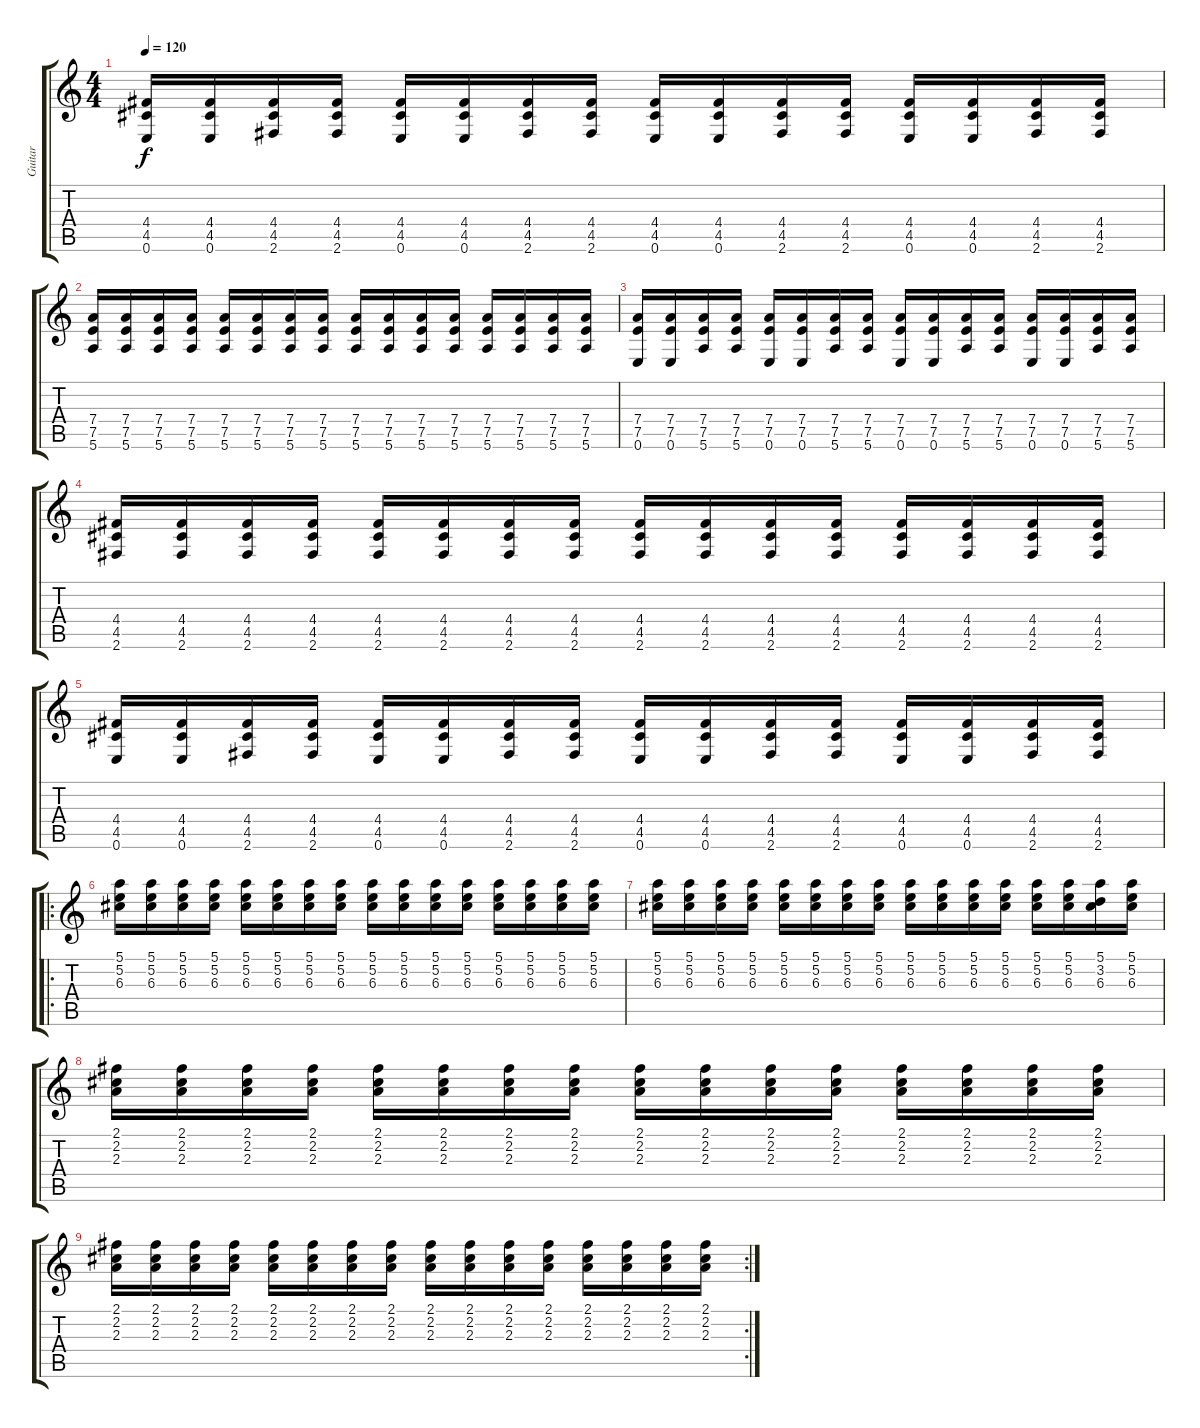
\track ("Guitar" "Guitar") {instrument overdrivenguitar}
\staff {score tabs}
\tuning (E4 B3 G3 D3 A2 E2) {hide}
\ts (4 4)
\tempo 120
\clef g2
\ks c
(4.4 4.5 0.6).16{dy f} (4.4 4.5 0.6).16 (4.4 4.5 2.6).16 (4.4 4.5 2.6).16 (4.4 4.5 0.6).16 (4.4 4.5 0.6).16 (4.4 4.5 2.6).16 (4.4 4.5 2.6).16 (4.4 4.5 0.6).16 (4.4 4.5 0.6).16 (4.4 4.5 2.6).16 (4.4 4.5 2.6).16 (4.4 4.5 0.6).16 (4.4 4.5 0.6).16 (4.4 4.5 2.6).16 (4.4 4.5 2.6).16 |
(7.4 7.5 5.6).16 (7.4 7.5 5.6).16 (7.4 7.5 5.6).16 (7.4 7.5 5.6).16 (7.4 7.5 5.6).16 (7.4 7.5 5.6).16 (7.4 7.5 5.6).16 (7.4 7.5 5.6).16 (7.4 7.5 5.6).16 (7.4 7.5 5.6).16 (7.4 7.5 5.6).16 (7.4 7.5 5.6).16 (7.4 7.5 5.6).16 (7.4 7.5 5.6).16 (7.4 7.5 5.6).16 (7.4 7.5 5.6).16 |
(7.4 7.5 0.6).16 (7.4 7.5 0.6).16 (7.4 7.5 5.6).16 (7.4 7.5 5.6).16 (7.4 7.5 0.6).16 (7.4 7.5 0.6).16 (7.4 7.5 5.6).16 (7.4 7.5 5.6).16 (7.4 7.5 0.6).16 (7.4 7.5 0.6).16 (7.4 7.5 5.6).16 (7.4 7.5 5.6).16 (7.4 7.5 0.6).16 (7.4 7.5 0.6).16 (7.4 7.5 5.6).16 (7.4 7.5 5.6).16 |
(4.4 4.5 2.6).16 (4.4 4.5 2.6).16 (4.4 4.5 2.6).16 (4.4 4.5 2.6).16 (4.4 4.5 2.6).16 (4.4 4.5 2.6).16 (4.4 4.5 2.6).16 (4.4 4.5 2.6).16 (4.4 4.5 2.6).16 (4.4 4.5 2.6).16 (4.4 4.5 2.6).16 (4.4 4.5 2.6).16 (4.4 4.5 2.6).16 (4.4 4.5 2.6).16 (4.4 4.5 2.6).16 (4.4 4.5 2.6).16 |
(4.4 4.5 0.6).16 (4.4 4.5 0.6).16 (4.4 4.5 2.6).16 (4.4 4.5 2.6).16 (4.4 4.5 0.6).16 (4.4 4.5 0.6).16 (4.4 4.5 2.6).16 (4.4 4.5 2.6).16 (4.4 4.5 0.6).16 (4.4 4.5 0.6).16 (4.4 4.5 2.6).16 (4.4 4.5 2.6).16 (4.4 4.5 0.6).16 (4.4 4.5 0.6).16 (4.4 4.5 2.6).16 (4.4 4.5 2.6).16 |
\ro
(5.1 5.2 6.3).16 (5.1 5.2 6.3).16 (5.1 5.2 6.3).16 (5.1 5.2 6.3).16 (5.1 5.2 6.3).16 (5.1 5.2 6.3).16 (5.1 5.2 6.3).16 (5.1 5.2 6.3).16 (5.1 5.2 6.3).16 (5.1 5.2 6.3).16 (5.1 5.2 6.3).16 (5.1 5.2 6.3).16 (5.1 5.2 6.3).16 (5.1 5.2 6.3).16 (5.1 5.2 6.3).16 (5.1 5.2 6.3).16 |
(5.1 5.2 6.3).16 (5.1 5.2 6.3).16 (5.1 5.2 6.3).16 (5.1 5.2 6.3).16 (5.1 5.2 6.3).16 (5.1 5.2 6.3).16 (5.1 5.2 6.3).16 (5.1 5.2 6.3).16 (5.1 5.2 6.3).16 (5.1 5.2 6.3).16 (5.1 5.2 6.3).16 (5.1 5.2 6.3).16 (5.1 5.2 6.3).16 (5.1 5.2 6.3).16 (5.1 3.2 6.3).16 (5.1 5.2 6.3).16 |
(2.1 2.2 2.3).16 (2.1 2.2 2.3).16 (2.1 2.2 2.3).16 (2.1 2.2 2.3).16 (2.1 2.2 2.3).16 (2.1 2.2 2.3).16 (2.1 2.2 2.3).16 (2.1 2.2 2.3).16 (2.1 2.2 2.3).16 (2.1 2.2 2.3).16 (2.1 2.2 2.3).16 (2.1 2.2 2.3).16 (2.1 2.2 2.3).16 (2.1 2.2 2.3).16 (2.1 2.2 2.3).16 (2.1 2.2 2.3).16 |
\rc 2
(2.1 2.2 2.3).16 (2.1 2.2 2.3).16 (2.1 2.2 2.3).16 (2.1 2.2 2.3).16 (2.1 2.2 2.3).16 (2.1 2.2 2.3).16 (2.1 2.2 2.3).16 (2.1 2.2 2.3).16 (2.1 2.2 2.3).16 (2.1 2.2 2.3).16 (2.1 2.2 2.3).16 (2.1 2.2 2.3).16 (2.1 2.2 2.3).16 (2.1 2.2 2.3).16 (2.1 2.2 2.3).16 (2.1 2.2 2.3).16
